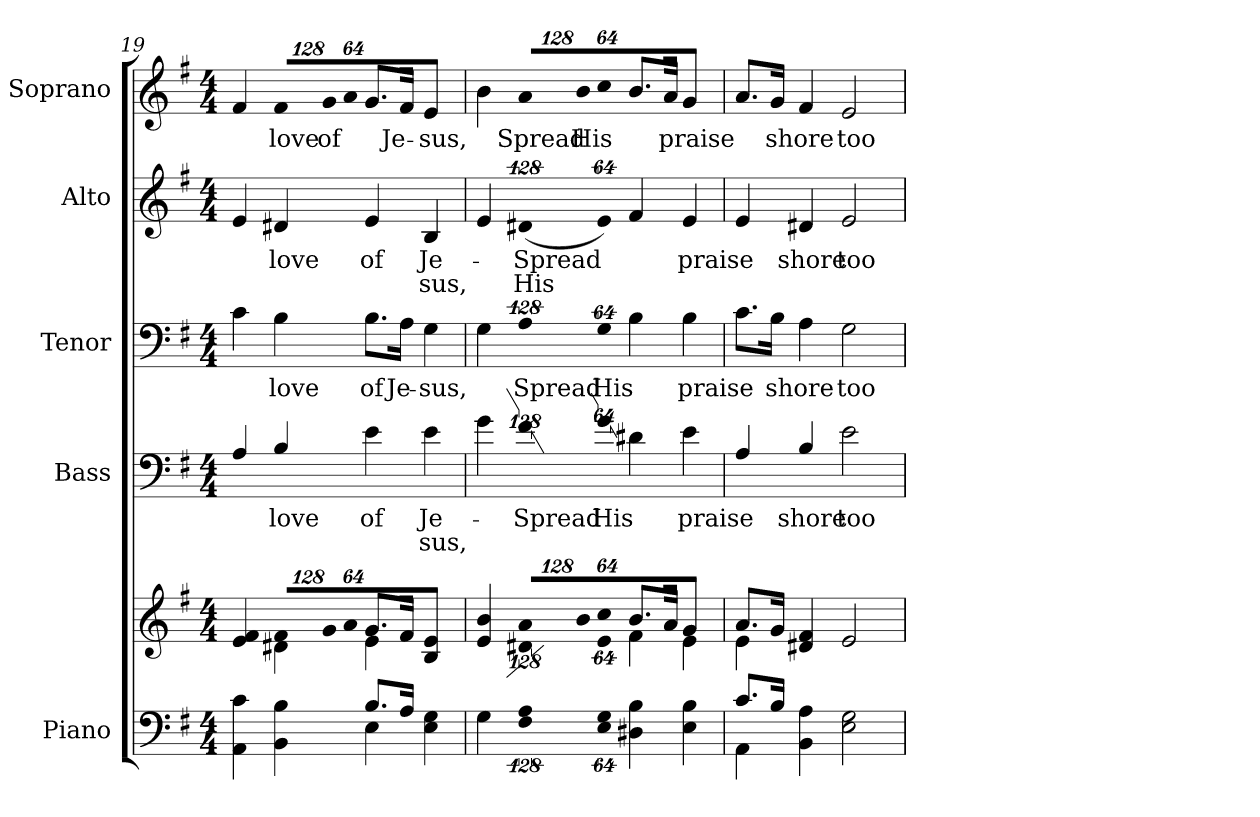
**kern	**kern	**kern	**text	**text	**kern	**text	**kern	**text	**text	**kern	**text
*part5	*part5	*part4	*part4	*part4	*part3	*part3	*part2	*part2	*part2	*part1	*part1
*staff6	*staff5	*staff4	*staff4	*staff4	*staff3	*staff3	*staff2	*staff2	*staff2	*staff1	*staff1
*I"Piano	*	*I"Bass	*	*	*I"Tenor	*	*I"Alto	*	*	*I"Soprano	*
*I'Pno.	*	*I'B.	*	*	*I'T.	*	*I'A.	*	*	*I'S.	*
!!LO:PB:g=z
*clefF4	*clefG2	*clefF4	*	*	*clefF4	*	*clefG2	*	*	*clefG2	*
*	*	*ITrd7c12	*	*	*	*	*	*	*	*	*
*k[f#]	*k[f#]	*k[f#]	*	*	*k[f#]	*	*k[f#]	*	*	*k[f#]	*
*G:	*G:	*G:	*	*	*G:	*	*G:	*	*	*G:	*
*M4/4	*M4/4	*M4/4	*	*	*M4/4	*	*M4/4	*	*	*M4/4	*
=19	=19	=19	=19	=19	=19	=19	=19	=19	=19	=19	=19
*^	*^	*	*	*	*	*	*	*	*	*	*
4AAi\ 4ci	2ryy	4ei/ 4f#i	4ryy	4AAi/	.	.	4ci\	.	4ei/	.	.	4f#i/	.
*	*	*Xbrackettup	*	*	*	*	*	*	*	*	*	*	*
!	!	!LO:N:vis=8	!	!	!	!	!	!	!	!	!	!	!
!	!	!	!	!	!LO:LY:b:color=#000000	!	!	!	!	!	!	!	!
!	!	!	!	!	!	!	!	!LO:LY:b:color=#000000	!	!	!	!	!
!	!	!	!	!	!	!	!	!	!	!LO:LY:b:color=#000000	!	!	!
*	*	*	*	*	*	*	*	*	*	*	*	*Xbrackettup	*
!	!	!	!	!	!	!	!	!	!	!	!	!LO:N:vis=8	!
!	!	!	!	!	!	!	!	!	!	!	!	!	!LO:LY:b:color=#000000
4BBi\ 4Bi	.	1024%85f#i/L	4d#Xi\	4BBi/	love	.	4Bi\	love	4d#Xi/	love	.	1024%85f#i/L	love
!	!	!LO:N:vis=8	!	!	!	!	!	!	!	!	!	!LO:N:vis=8	!
!	!	!	!	!	!	!	!	!	!	!	!	!	!LO:LY:b:color=#000000
.	.	1024%85gi/	.	.	.	.	.	.	.	.	.	1024%85gi/	of
!	!	!LO:N:vis=8	!	!	!	!	!	!	!	!	!	!LO:N:vis=8	!
.	.	512%43ai/J	.	.	.	.	.	.	.	.	.	512%43ai/J	.
!	!	!	!	!	!LO:LY:b:color=#000000	!	!	!	!	!	!	!	!
!	!	!	!	!	!	!	!	!LO:LY:b:color=#000000	!	!	!	!	!
!	!	!	!	!	!	!	!	!	!	!LO:LY:b:color=#000000	!	!	!
8.Bi/L	4Ei\	8.gi/L	4ei\	4Ei\	of	.	8.Bi\L	of	4ei/	of	.	8.gi/L	.
!	!	!	!	!	!	!	!	!LO:LY:b:color=#000000	!	!	!	!	!
!	!	!	!	!	!	!	!	!	!	!	!	!	!LO:LY:b:color=#000000
16Ai/Jk	.	16f#i/Jk	.	.	.	.	16Ai\Jk	Je-	.	.	.	16f#i/Jk	Je-
!	!	!	!	!	!LO:LY:b:color=#000000	!LO:LY:b:color=#000000	!	!	!	!	!	!	!
!	!	!	!	!	!	!	!	!LO:LY:b:color=#000000	!	!	!	!	!
!	!	!	!	!	!	!	!	!	!	!LO:LY:b:color=#000000	!LO:LY:b:color=#000000	!	!
!	!	!	!	!	!	!	!	!	!	!	!	!	!LO:LY:b:color=#000000
4Ei\ 4Gi	4ryy	4Bi/ 4ei	4ryy	4Ei\	Je-	sus,	4Gi\	-sus,	4Bi/	Je-	sus,	4ei/	-sus,
*v	*v	*	*	*	*	*	*	*	*	*	*	*	*
=20	=20	=20	=20	=20	=20	=20	=20	=20	=20	=20	=20	=20
4Gi\	4ei/ 4bi	4ryy	4Gi\	.	.	4Gi\	.	4ei/	.	.	4bi\	.
!LO:N:vis=4	!LO:N:vis=8	!	!	!	!	!	!	!	!	!	!	!
*	*	*brackettup	*	*	*	*	*	*	*	*	*	*
!	!	!LO:N:vis=4	!LO:N:vis=4	!	!	!	!	!	!	!	!	!
!	!	!	!	!LO:LY:b:color=#000000	!	!LO:N:vis=4	!	!	!	!	!	!
!	!	!	!	!	!	!	!LO:LY:b:color=#000000	!LO:N:vis=4	!	!	!	!
!	!	!	!	!	!	!	!	!	!LO:LY:b:color=#000000	!LO:LY:b:color=#000000	!LO:N:vis=8	!
!	!	!	!	!	!	!	!	!	!	!	!	!LO:LY:b:color=#000000
512%85F#i\ 512%85Ai	1024%85ai/L	512%85d#Xi\	512%85F#i\	Spread	.	512%85Ai\	Spread	(512%85d#Xi/	Spread	His	1024%85ai\L	Spread
!	!LO:N:vis=8	!	!	!	!	!	!	!	!	!	!LO:N:vis=8	!
!	!	!	!	!	!	!	!	!	!	!	!	!LO:LY:b:color=#000000
.	1024%85bi/	.	.	.	.	.	.	.	.	.	1024%85bi\	His
!LO:N:vis=8	!LO:N:vis=8	!LO:N:vis=8	!LO:N:vis=8	!	!	!	!	!	!	!	!	!
!	!	!	!	!LO:LY:b:color=#000000	!	!LO:N:vis=8	!	!	!	!	!	!
!	!	!	!	!	!	!	!LO:LY:b:color=#000000	!LO:N:vis=8	!	!	!LO:N:vis=8	!
512%43Ei\ 512%43Gi	512%43cci/J	512%43ei\	512%43Gi\	His	.	512%43Gi\	His	512%43ei/)	.	.	512%43cci\J	.
4D#Xi\ 4Bi	8.bi/L	4f#i\	4D#Xi\	.	.	4Bi\	.	4f#i/	.	.	8.bi/L	.
!	!	!	!	!	!	!	!	!	!	!	!	!LO:LY:b:color=#000000
.	16ai/Jk	.	.	.	.	.	.	.	.	.	16ai/Jk	praise
!	!	!	!	!LO:LY:b:color=#000000	!	!	!	!	!	!	!	!
!	!	!	!	!	!	!	!LO:LY:b:color=#000000	!	!	!	!	!
!	!	!	!	!	!	!	!	!	!LO:LY:b:color=#000000	!	!	!
4Ei\ 4Bi	4gi/	4ei\	4Ei\	praise	.	4Bi\	praise	4ei/	praise	.	4gi/	.
=21	=21	=21	=21	=21	=21	=21	=21	=21	=21	=21	=21	=21
*^	*	*	*	*	*	*	*	*	*	*	*	*
8.ci/L	4AAi\	8.ai/L	4ei\	4AAi/	.	.	8.ci\L	.	4ei/	.	.	8.ai/L	.
!	!	!	!	!	!	!	!	!LO:LY:b:color=#000000	!	!	!	!	!
!	!	!	!	!	!	!	!	!	!	!	!	!	!LO:LY:b:color=#000000
16Bi/Jk	.	16gi/Jk	.	.	.	.	16Bi\Jk	shore	.	.	.	16gi/Jk	shore
!	!	!	!	!	!LO:LY:b:color=#000000	!	!	!	!	!	!	!	!
!	!	!	!	!	!	!	!	!	!	!LO:LY:b:color=#000000	!	!	!
4BBi\ 4Ai	4ryy	4d#Xi/ 4f#i	4ryy	4BBi/	shore	.	4Ai\	.	4d#Xi/	shore	.	4f#i/	.
!	!	!	!	!	!LO:LY:b:color=#000000	!	!	!	!	!	!	!	!
!	!	!	!	!	!	!	!	!LO:LY:b:color=#000000	!	!	!	!	!
!	!	!	!	!	!	!	!	!	!	!LO:LY:b:color=#000000	!	!	!
!	!	!	!	!	!	!	!	!	!	!	!	!	!LO:LY:b:color=#000000
2Ei\ 2Gi	2ryy	2ei/	2ryy	2Ei\	too	.	2Gi\	too	2ei/	too	.	2ei/	too
*v	*v	*	*	*	*	*	*	*	*	*	*	*	*
*	*v	*v	*	*	*	*	*	*	*	*	*	*
=	=	=	=	=	=	=	=	=	=	=	=
*-	*-	*-	*-	*-	*-	*-	*-	*-	*-	*-	*-
